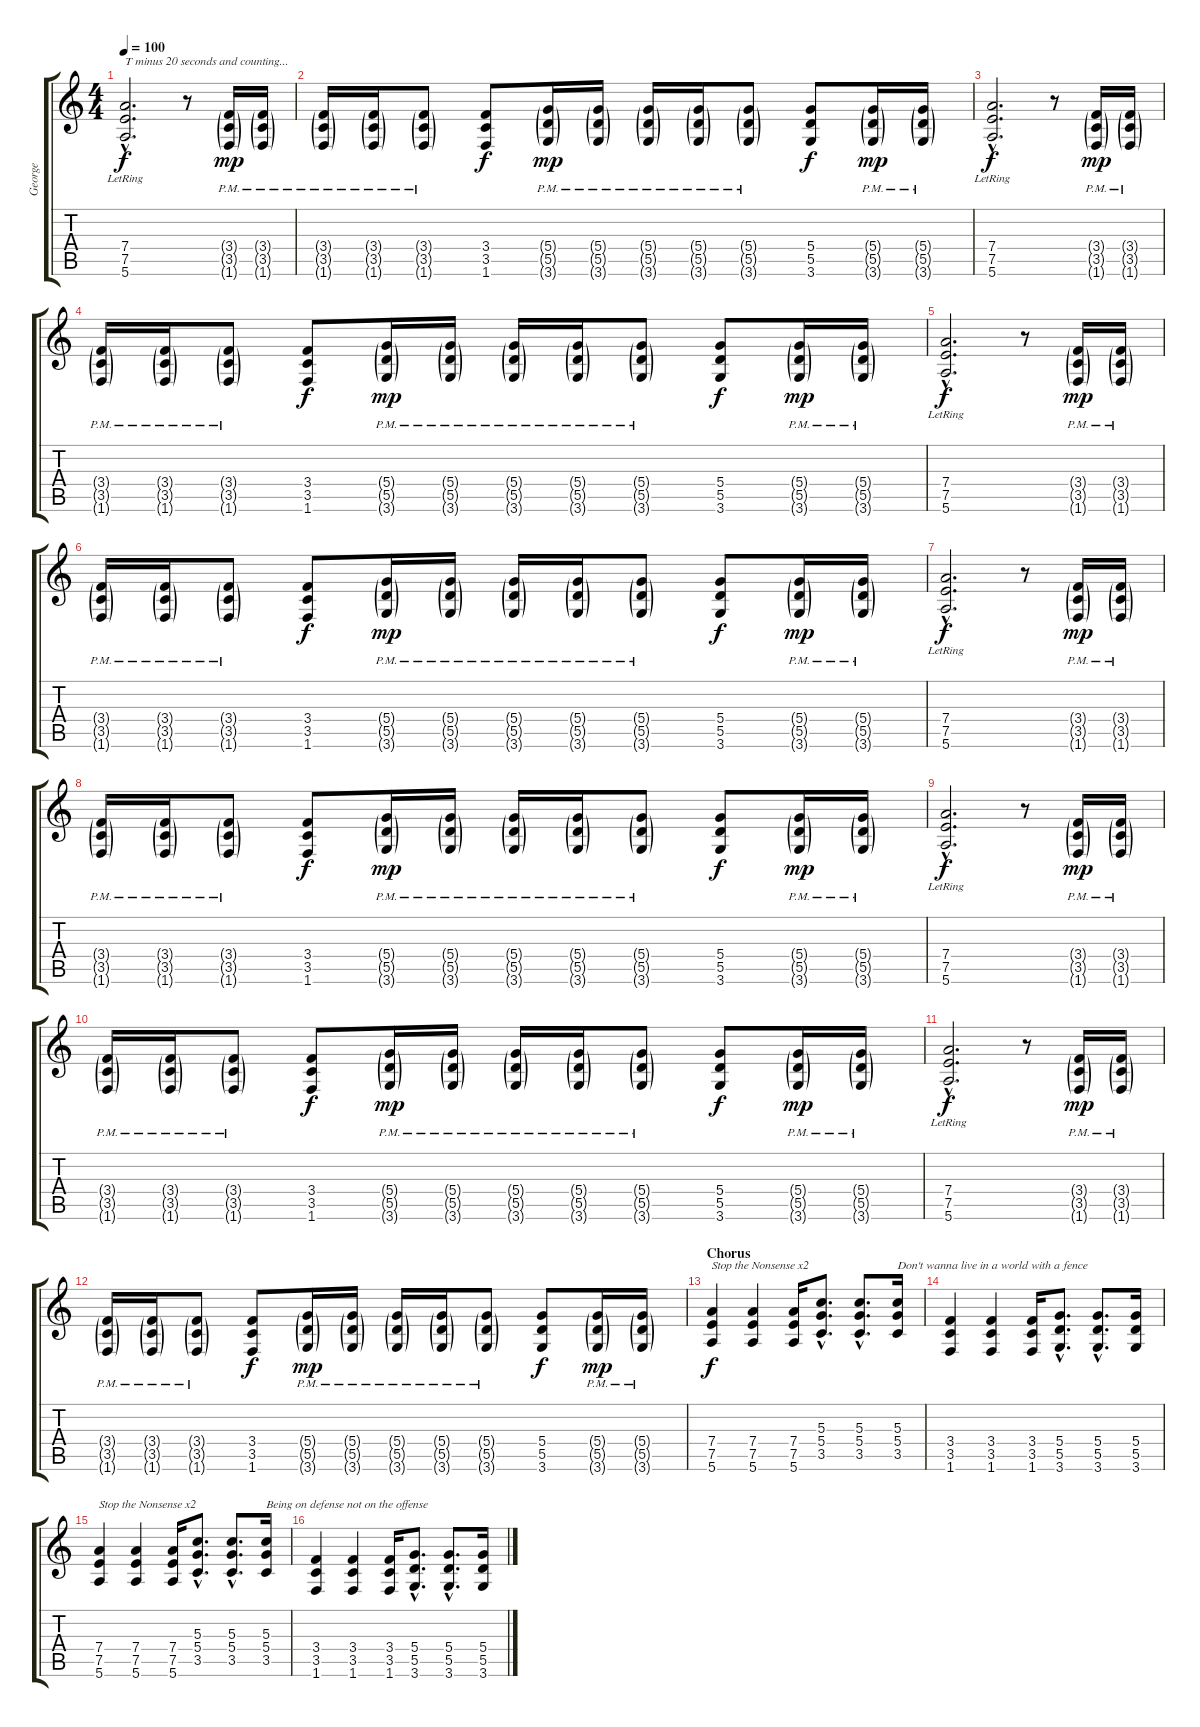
\track ("George" "George") {instrument overdrivenguitar}
\staff {score tabs}
\tuning (E4 B3 G3 D3 A2 E2) {hide}
\ts (4 4)
\tempo 100
\clef g2
\ks c
(7.4{hac} 7.5{hac lr} 5.6{hac}).2{d txt "T minus 20 seconds and counting..." dy f} r.8 (3.4{g pm} 3.5{g} 1.6{g}).16{dy mp} (3.4{g pm} 3.5{g} 1.6{g}).16 |
(3.4{g pm} 3.5{g} 1.6{g}).16 (3.4{g pm} 3.5{g} 1.6{g}).16 (3.4{g pm} 3.5{g} 1.6{g}).8 (3.4 3.5 1.6).8{dy f} (5.4{g pm} 5.5{g} 3.6{g}).16{dy mp} (5.4{g pm} 5.5{g} 3.6{g}).16 (5.4{g pm} 5.5{g} 3.6{g}).16 (5.4{g pm} 5.5{g} 3.6{g}).16 (5.4{g pm} 5.5{g} 3.6{g}).8 (5.4 5.5 3.6).8{dy f} (5.4{g pm} 5.5{g} 3.6{g}).16{dy mp} (5.4{g pm} 5.5{g} 3.6{g}).16 |
(7.4{hac} 7.5{hac lr} 5.6{hac}).2{d dy f} r.8 (3.4{g pm} 3.5{g} 1.6{g}).16{dy mp} (3.4{g pm} 3.5{g} 1.6{g}).16 |
(3.4{g pm} 3.5{g} 1.6{g}).16 (3.4{g pm} 3.5{g} 1.6{g}).16 (3.4{g pm} 3.5{g} 1.6{g}).8 (3.4 3.5 1.6).8{dy f} (5.4{g pm} 5.5{g} 3.6{g}).16{dy mp} (5.4{g pm} 5.5{g} 3.6{g}).16 (5.4{g pm} 5.5{g} 3.6{g}).16 (5.4{g pm} 5.5{g} 3.6{g}).16 (5.4{g pm} 5.5{g} 3.6{g}).8 (5.4 5.5 3.6).8{dy f} (5.4{g pm} 5.5{g} 3.6{g}).16{dy mp} (5.4{g pm} 5.5{g} 3.6{g}).16 |
(7.4{hac} 7.5{hac lr} 5.6{hac}).2{d dy f} r.8 (3.4{g pm} 3.5{g} 1.6{g}).16{dy mp} (3.4{g pm} 3.5{g} 1.6{g}).16 |
(3.4{g pm} 3.5{g} 1.6{g}).16 (3.4{g pm} 3.5{g} 1.6{g}).16 (3.4{g pm} 3.5{g} 1.6{g}).8 (3.4 3.5 1.6).8{dy f} (5.4{g pm} 5.5{g} 3.6{g}).16{dy mp} (5.4{g pm} 5.5{g} 3.6{g}).16 (5.4{g pm} 5.5{g} 3.6{g}).16 (5.4{g pm} 5.5{g} 3.6{g}).16 (5.4{g pm} 5.5{g} 3.6{g}).8 (5.4 5.5 3.6).8{dy f} (5.4{g pm} 5.5{g} 3.6{g}).16{dy mp} (5.4{g pm} 5.5{g} 3.6{g}).16 |
(7.4{hac} 7.5{hac lr} 5.6{hac}).2{d dy f} r.8 (3.4{g pm} 3.5{g} 1.6{g}).16{dy mp} (3.4{g pm} 3.5{g} 1.6{g}).16 |
(3.4{g pm} 3.5{g} 1.6{g}).16 (3.4{g pm} 3.5{g} 1.6{g}).16 (3.4{g pm} 3.5{g} 1.6{g}).8 (3.4 3.5 1.6).8{dy f} (5.4{g pm} 5.5{g} 3.6{g}).16{dy mp} (5.4{g pm} 5.5{g} 3.6{g}).16 (5.4{g pm} 5.5{g} 3.6{g}).16 (5.4{g pm} 5.5{g} 3.6{g}).16 (5.4{g pm} 5.5{g} 3.6{g}).8 (5.4 5.5 3.6).8{dy f} (5.4{g pm} 5.5{g} 3.6{g}).16{dy mp} (5.4{g pm} 5.5{g} 3.6{g}).16 |
(7.4{hac} 7.5{hac lr} 5.6{hac}).2{d dy f} r.8 (3.4{g pm} 3.5{g} 1.6{g}).16{dy mp} (3.4{g pm} 3.5{g} 1.6{g}).16 |
(3.4{g pm} 3.5{g} 1.6{g}).16 (3.4{g pm} 3.5{g} 1.6{g}).16 (3.4{g pm} 3.5{g} 1.6{g}).8 (3.4 3.5 1.6).8{dy f} (5.4{g pm} 5.5{g} 3.6{g}).16{dy mp} (5.4{g pm} 5.5{g} 3.6{g}).16 (5.4{g pm} 5.5{g} 3.6{g}).16 (5.4{g pm} 5.5{g} 3.6{g}).16 (5.4{g pm} 5.5{g} 3.6{g}).8 (5.4 5.5 3.6).8{dy f} (5.4{g pm} 5.5{g} 3.6{g}).16{dy mp} (5.4{g pm} 5.5{g} 3.6{g}).16 |
(7.4{hac} 7.5{hac lr} 5.6{hac}).2{d dy f} r.8 (3.4{g pm} 3.5{g} 1.6{g}).16{dy mp} (3.4{g pm} 3.5{g} 1.6{g}).16 |
(3.4{g pm} 3.5{g} 1.6{g}).16 (3.4{g pm} 3.5{g} 1.6{g}).16 (3.4{g pm} 3.5{g} 1.6{g}).8 (3.4 3.5 1.6).8{dy f} (5.4{g pm} 5.5{g} 3.6{g}).16{dy mp} (5.4{g pm} 5.5{g} 3.6{g}).16 (5.4{g pm} 5.5{g} 3.6{g}).16 (5.4{g pm} 5.5{g} 3.6{g}).16 (5.4{g pm} 5.5{g} 3.6{g}).8 (5.4 5.5 3.6).8{dy f} (5.4{g pm} 5.5{g} 3.6{g}).16{dy mp} (5.4{g pm} 5.5{g} 3.6{g}).16 |
\section ("" "Chorus")
(7.4 7.5 5.6).4{txt "Stop the Nonsense x2" dy f volume 8} (7.4 7.5 5.6).4 (7.4 7.5 5.6).16 (5.3{hac} 5.4{hac} 3.5{hac}).8{d} (5.3{hac} 5.4{hac} 3.5{hac}).8{d} (5.3 5.4 3.5).16{txt "Don't wanna live in a world with a fence"} |
(3.4 3.5 1.6).4 (3.4 3.5 1.6).4 (3.4 3.5 1.6).16 (5.4{hac} 5.5{hac} 3.6{hac}).8{d} (5.4{hac} 5.5{hac} 3.6{hac}).8{d} (5.4 5.5 3.6).16 |
(7.4 7.5 5.6).4{txt "Stop the Nonsense x2"} (7.4 7.5 5.6).4 (7.4 7.5 5.6).16 (5.3{hac} 5.4{hac} 3.5{hac}).8{d} (5.3{hac} 5.4{hac} 3.5{hac}).8{d} (5.3 5.4 3.5).16{txt "Being on defense not on the offense"} |
(3.4 3.5 1.6).4 (3.4 3.5 1.6).4 (3.4 3.5 1.6).16 (5.4{hac} 5.5{hac} 3.6{hac}).8{d} (5.4{hac} 5.5{hac} 3.6{hac}).8{d} (5.4 5.5 3.6).16
